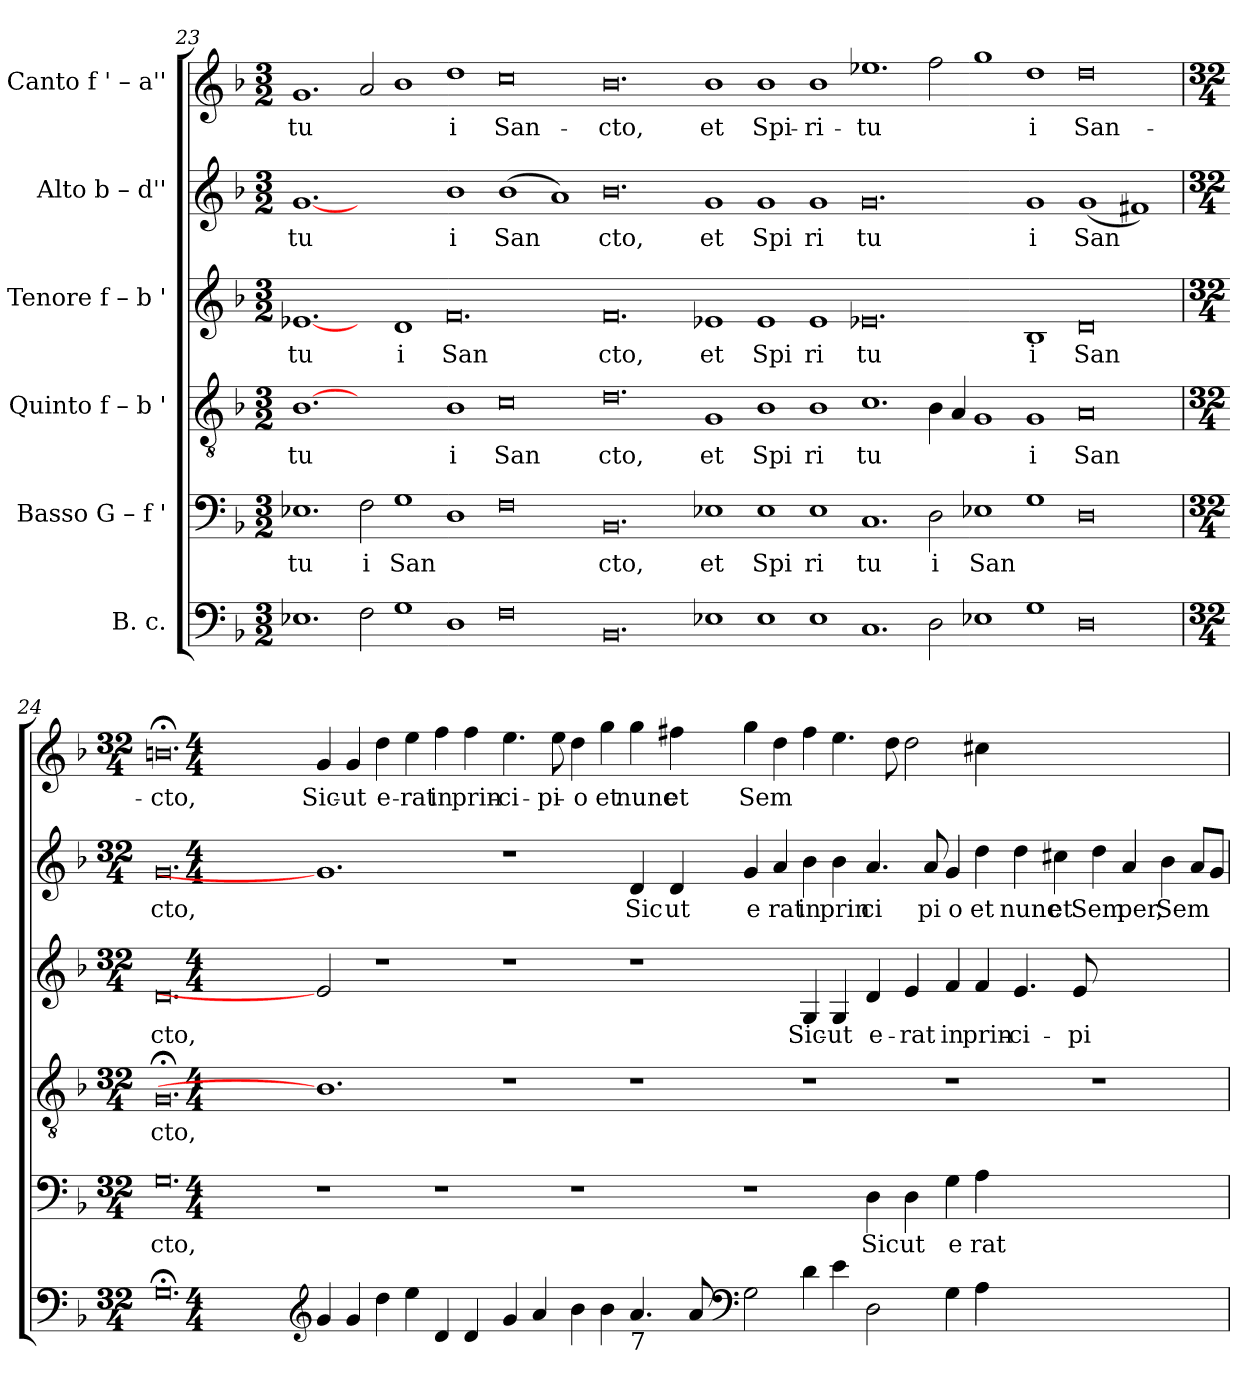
**kern	**kern	**text	**kern	**text	**kern	**text	**kern	**text	**kern	**text
*part6	*part5	*part5	*part4	*part4	*part3	*part3	*part2	*part2	*part1	*part1
*staff6	*staff5	*staff5	*staff4	*staff4	*staff3	*staff3	*staff2	*staff2	*staff1	*staff1
*I"B. c.	*I"Basso  G – f '	*	*I"Quinto  f – b '	*	*I"Tenore  f – b '	*	*I"Alto  b – d''	*	*I"Canto  f ' – a''	*
!!LO:PB:g=z
*clefF4	*clefF4	*	*clefGv2	*	*clefG2	*	*clefG2	*	*clefG2	*
*k[b-]	*k[b-]	*	*k[b-]	*	*k[b-]	*	*k[b-]	*	*k[b-]	*
*F:	*F:	*	*F:	*	*F:	*	*F:	*	*F:	*
*M3/2	*M3/2	*	*M3/2	*	*M3/2	*	*M3/2	*	*M3/2	*
=23	=23	=23	=23	=23	=23	=23	=23	=23	=23	=23
!	!	!LO:LY:b:cj	!	!LO:LY:b:cj	!	!LO:LY:b:cj	!	!LO:LY:b:cj	!	!LO:LY:b:cj
1.E-X	1.E-X	tu	[1.B-	tu	[1.e-X	tu	[1.g	-tu	1.g	tu-
!	!	!LO:LY:b:cj	!	!	!	!	!	!	!	!LO:LY:b:cj
2F\	2F\	i	1.ryy	.	2ryy	.	1.ryy	.	2a/	--
!	!	!LO:LY:b:cj	!	!	!	!LO:LY:b:cj	!	!	!	!LO:LY:b:cj
1G	1G	San	.	.	1d	i	.	.	1b-	--
!	!	!LO:LY:b:cj	!	!LO:LY:b:cj	!	!LO:LY:b:cj	!	!LO:LY:b:cj	!	!LO:LY:b:cj
1D	1D	.	1B-	i	0.f	San	1b-	i	1dd	-i
!	!	!LO:LY:b:cj	!	!LO:LY:b:cj	!	!	!	!LO:LY:b:cj	!	!LO:LY:b:cj
0F	0F	.	0c	San	.	.	(>1b-	San	0cc	San-
!	!	!	!	!	!	!	!	!LO:LY:b:cj	!	!
.	.	.	.	.	.	.	1a)	.	.	.
!	!	!LO:LY:b:cj	!	!LO:LY:b:cj	!	!LO:LY:b:cj	!	!LO:LY:b:cj	!	!LO:LY:b:cj
0.BB-	0.BB-	cto,	0.d	cto,	0.f	cto,	0.b-	cto,	0.b-	-cto,
!	!	!LO:LY:b:cj	!	!LO:LY:b:cj	!	!LO:LY:b:cj	!	!LO:LY:b:cj	!	!LO:LY:b:cj
1E-X	1E-X	et	1G	et	1e-X	et	1g	et	1b-	et
!	!	!LO:LY:b:cj	!	!LO:LY:b:cj	!	!LO:LY:b:cj	!	!LO:LY:b:cj	!	!LO:LY:b:cj
1E-	1E-	Spi	1B-	Spi	1e-	Spi	1g	Spi	1b-	Spi-
!	!	!LO:LY:b:cj	!	!LO:LY:b:cj	!	!LO:LY:b:cj	!	!LO:LY:b:cj	!	!LO:LY:b:cj
1E-	1E-	ri	1B-	ri	1e-	ri	1g	ri	1b-	-ri-
!	!	!LO:LY:b:cj	!	!LO:LY:b:cj	!	!LO:LY:b:cj	!	!LO:LY:b:cj	!	!LO:LY:b:cj
1.C	1.C	tu	1.c	tu	0.e-X	tu	0.g	tu	1.ee-X	-tu-
!	!	!LO:LY:b:cj	!	!LO:LY:b:cj	!	!	!	!	!	!LO:LY:b:cj
2D\	2D\	i	4B-\	.	.	.	.	.	2ff\	--
!	!	!	!	!LO:LY:b:cj	!	!	!	!	!	!
.	.	.	4A/	.	.	.	.	.	.	.
!	!	!LO:LY:b:cj	!	!LO:LY:b:cj	!	!	!	!	!	!LO:LY:b:cj
1E-X	1E-X	San	1G	.	.	.	.	.	1gg	--
!	!	!LO:LY:b:cj	!	!LO:LY:b:cj	!	!LO:LY:b:cj	!	!LO:LY:b:cj	!	!LO:LY:b:cj
1G	1G	.	1G	i	1B-	i	1g	i	1dd	-i
!	!	!LO:LY:b:cj	!	!LO:LY:b:cj	!	!LO:LY:b:cj	!	!LO:LY:b:cj	!	!LO:LY:b:cj
0D	0D	.	0A	San	0d	San	(<1g	San	0dd	San-
!	!	!	!	!	!	!	!	!LO:LY:b:cj	!	!
.	.	.	.	.	.	.	1f#)	.	.	.
!!LO:PB:g=z
=24	=24	=24	=24	=24	=24	=24	=24	=24	=24	=24
*M32/4	*M32/4	*	*M32/4	*	*M32/4	*	*M32/4	*	*M32/4	*
!	!	!LO:LY:b:cj	!	!LO:LY:b:cj	!	!LO:LY:b:cj	!	!LO:LY:b:cj	!	!LO:LY:b:cj
0.G;<	0.G	cto,	0.G;<	cto,	0.d	cto,	0.g	cto,	0.bn;<	-cto,
*clefG2	*	*	*	*	*	*	*	*	*	*
*M4/4	*M4/4	*	*M4/4	*	*M4/4	*	*M4/4	*	*M4/4	*
*met(c)	*met(c)	*	*met(c)	*	*met(c)	*	*met(c)	*	*met(c)	*
!	!	!	!	!	!	!	!	!	!	!LO:LY:b:cj
4g/	1r	.	1.B-]	.	2e-]	.	1.g]	.	4g/	Sic-
!	!	!	!	!	!	!	!	!	!	!LO:LY:b:cj
4g/	.	.	.	.	.	.	.	.	4g/	-ut
!	!	!	!	!	!	!	!	!	!	!LO:LY:b:cj
4dd\	.	.	.	.	1r	.	.	.	4dd\	e-
!	!	!	!	!	!	!	!	!	!	!LO:LY:b:cj
4ee\	.	.	.	.	.	.	.	.	4ee\	-rat
!	!	!	!	!	!	!	!	!	!	!LO:LY:b:cj
4d/	1r	.	.	.	.	.	.	.	4ff\	in
!	!	!	!	!	!	!	!	!	!	!LO:LY:b:cj
4d/	.	.	.	.	.	.	.	.	4ff\	prin-
!	!	!	!	!	!	!	!	!	!	!LO:LY:b:cj
4g/	.	.	1r	.	1r	.	1r	.	4.ee\	-ci-
4a/	.	.	.	.	.	.	.	.	.	.
!	!	!	!	!	!	!	!	!	!	!LO:LY:b:cj
.	.	.	.	.	.	.	.	.	8ee\	-pi-
!	!	!	!	!	!	!	!	!	!	!LO:LY:b:cj
4b-\	1r	.	.	.	.	.	.	.	4dd\	-o
!	!	!	!	!	!	!	!	!	!	!LO:LY:b:cj
4b-\	.	.	.	.	.	.	.	.	4gg\	et
!LO:TX:b:t=7	!	!	!	!	!	!	!	!	!	!
!	!	!	!	!	!	!	!	!LO:LY:b:cj	!	!LO:LY:b:cj
4.a/	.	.	1r	.	1r	.	4d/	Sic	4gg\	nunc
!	!	!	!	!	!	!	!	!LO:LY:b:cj	!	!LO:LY:b:cj
.	.	.	.	.	.	.	4d/	ut	4ff#X\	et
8a/	.	.	.	.	.	.	.	.	.	.
*clefF4	*	*	*	*	*	*	*	*	*	*
!	!	!	!	!	!	!	!	!LO:LY:b:cj	!	!LO:LY:b:cj
2G\	1r	.	.	.	.	.	4g/	e	4gg\	Sem-
!	!	!	!	!	!	!	!	!LO:LY:b:cj	!	!LO:LY:b:cj
.	.	.	.	.	.	.	4a/	rat	4dd\	--
!	!	!	!	!	!	!LO:LY:b:cj	!	!LO:LY:b:cj	!	!LO:LY:b:cj
4d\	.	.	1r	.	4G/	Sic-	4b-\	in	4ff#\	--
!	!	!	!	!	!	!LO:LY:b:cj	!	!LO:LY:b:cj	!	!LO:LY:b:cj
4e\	.	.	.	.	4G/	-ut	4b-\	prin	4.ee\	--
!	!	!LO:LY:b:cj	!	!	!	!LO:LY:b:cj	!	!LO:LY:b:cj	!	!
2D\	4D\	Sic	.	.	4d/	e-	4.a/	ci	.	.
!	!	!	!	!	!	!	!	!	!	!LO:LY:b:cj
.	.	.	.	.	.	.	.	.	8dd\	--
!	!	!LO:LY:b:cj	!	!	!	!LO:LY:b:cj	!	!	!	!LO:LY:b:cj
.	4D\	ut	.	.	4e/	-rat	.	.	2dd\	--
!	!	!	!	!	!	!	!	!LO:LY:b:cj	!	!
.	.	.	.	.	.	.	8a/	pi	.	.
!	!	!LO:LY:b:cj	!	!	!	!LO:LY:b:cj	!	!LO:LY:b:cj	!	!
4G\	4G\	e	1r	.	4f/	in	4g/	o	.	.
!	!	!LO:LY:b:cj	!	!	!	!LO:LY:b:cj	!	!LO:LY:b:cj	!	!LO:LY:b:cj
4A\	4A\	rat	.	.	4f/	prin-	4dd\	et	4cc#X\	--
!	!	!	!	!	!	!LO:LY:b:cj	!	!LO:LY:b:cj	!	!
1.ryy	1.ryy	.	.	.	4.e/	-ci-	4dd\	nunc	1.ryy	.
!	!	!	!	!	!	!	!	!LO:LY:b:cj	!	!
.	.	.	.	.	.	.	4cc#X\	et	.	.
!	!	!	!	!	!	!LO:LY:b:cj	!	!	!	!
.	.	.	.	.	8e/	-pi-	.	.	.	.
!	!	!	!	!	!	!	!	!LO:LY:b:cj	!	!
.	.	.	1r	.	1ryy	.	4dd\	Sem	.	.
!	!	!	!	!	!	!	!	!LO:LY:b:cj	!	!
.	.	.	.	.	.	.	4a/	per,	.	.
!	!	!	!	!	!	!	!	!LO:LY:b:cj	!	!
.	.	.	.	.	.	.	4b-\	Sem	.	.
!	!	!	!	!	!	!	!	!LO:LY:b:cj	!	!
.	.	.	.	.	.	.	8a/L	.	.	.
!	!	!	!	!	!	!	!	!LO:LY:b:cj	!	!
.	.	.	.	.	.	.	8g/J	.	.	.
=	=	=	=	=	=	=	=	=	=	=
*-	*-	*-	*-	*-	*-	*-	*-	*-	*-	*-
